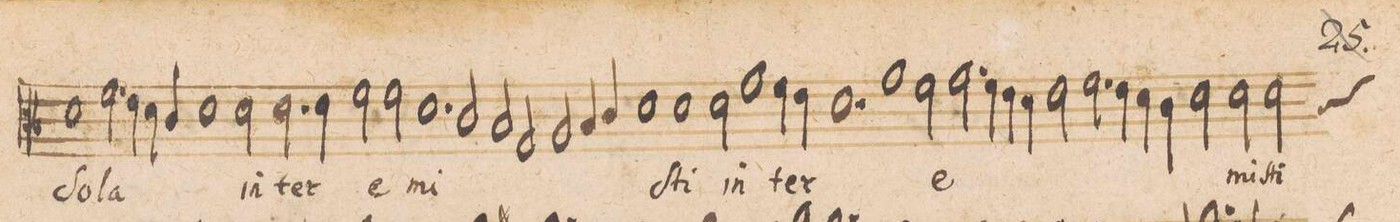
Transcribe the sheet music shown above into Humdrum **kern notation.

**kern	**text
*I"CANTVS.	*
*clefC3	*
*k[b-]	*
*met(C|)	*
*M2/1	*
1d	So-
=22-	=22-
2.f\	-la
4eny\	.
4d\	.
4c/	.
1d	.
=23-	=23-
2d\	in-
2.d\	-ter-
4e\	.
=24-	=24-
2f\	.
2f\	-e-
1.d	-mi-
=25-	=25-
2c/	.
2B-/	.
2G/	.
=26-	=26-
2A/	.
4B-/	.
4c/	.
1d	.
=27-	=27-
1d	-ſti
2d\	in
1g\	ter-
=28-	=28-
4f\	.
4e\	.
1.d	.
=29-	=29-
1g	.
2f\	-e-
=30-	=30-
2.g\	.
4f\	.
4e\	.
4d\	.
2e\	.
=31-	=31-
2.f\	.
4e\	.
4d\	.
4c\	.
2d\	.
=32-	=32-
2d\	-mi-
*custos:B	*
2d\	-ſti
2ryy	.
=33-	=33-
*-	*-
